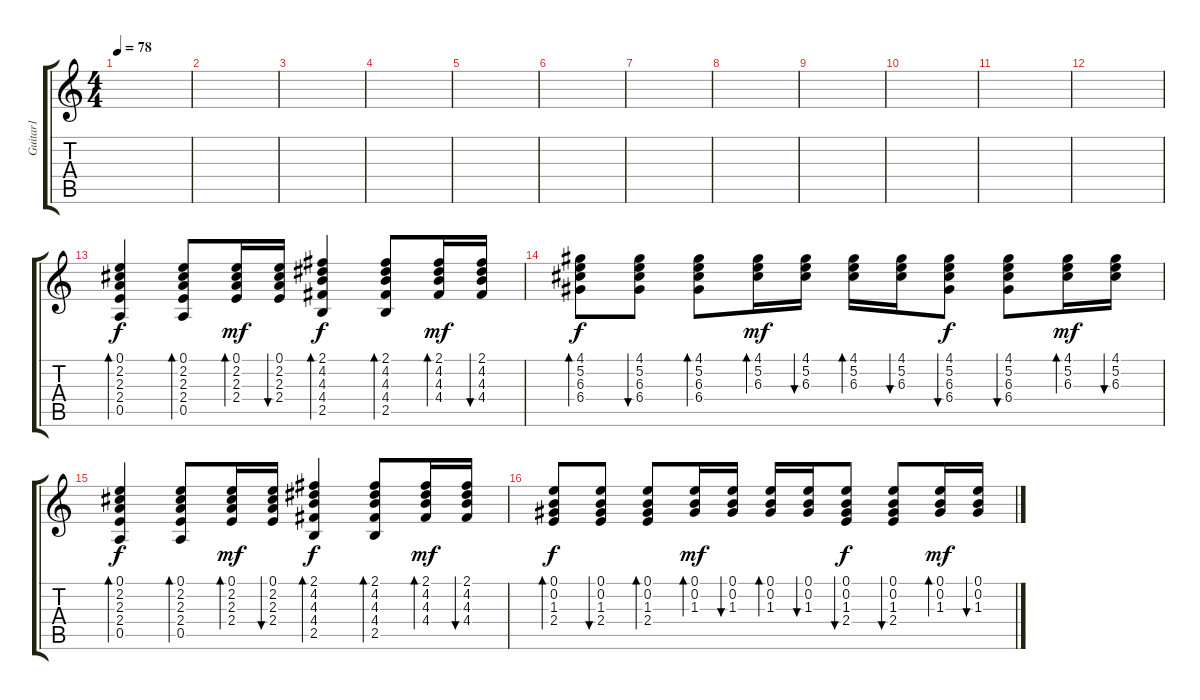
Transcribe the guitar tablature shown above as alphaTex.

\track ("Guitar1" "Guitar1") {instrument acousticguitarsteel}
\staff {score tabs}
\tuning (E4 B3 G3 D3 A2 E2) {hide}
\ts (4 4)
\tempo 78
\clef g2
\ks c
|
|
|
|
|
|
|
|
|
|
|
|
(0.1 2.2 2.3 2.4 0.5).4{bd 30 dy f} (0.1 2.2 2.3 2.4 0.5).8{bd 30} (0.1 2.2 2.3 2.4).16{bd 30 dy mf} (0.1 2.2 2.3 2.4).16{bu 30} (2.1 4.2 4.3 4.4 2.5).4{bd 30 dy f} (2.1 4.2 4.3 4.4 2.5).8{bd 30} (2.1 4.2 4.3 4.4).16{bd 30 dy mf} (2.1 4.2 4.3 4.4).16{bu 30} |
(4.1 5.2 6.3 6.4).8{bd 30 dy f} (4.1 5.2 6.3 6.4).8{bu 30} (4.1 5.2 6.3 6.4).8{bd 30} (4.1 5.2 6.3).16{bd 30 dy mf} (4.1 5.2 6.3).16{bu 30} (4.1 5.2 6.3).16{bd 30} (4.1 5.2 6.3).16{bu 30} (4.1 5.2 6.3 6.4).8{bu 30 dy f} (4.1 5.2 6.3 6.4).8{bu 30} (4.1 5.2 6.3).16{bd 30 dy mf} (4.1 5.2 6.3).16{bu 30} |
(0.1 2.2 2.3 2.4 0.5).4{bd 30 dy f} (0.1 2.2 2.3 2.4 0.5).8{bd 30} (0.1 2.2 2.3 2.4).16{bd 30 dy mf} (0.1 2.2 2.3 2.4).16{bu 30} (2.1 4.2 4.3 4.4 2.5).4{bd 30 dy f} (2.1 4.2 4.3 4.4 2.5).8{bd 30} (2.1 4.2 4.3 4.4).16{bd 30 dy mf} (2.1 4.2 4.3 4.4).16{bu 30} |
(0.1 0.2 1.3 2.4).8{bd 30 dy f} (0.1 0.2 1.3 2.4).8{bu 30} (0.1 0.2 1.3 2.4).8{bd 30} (0.1 0.2 1.3).16{bd 30 dy mf} (0.1 0.2 1.3).16{bu 30} (0.1 0.2 1.3).16{bd 30} (0.1 0.2 1.3).16{bu 30} (0.1 0.2 1.3 2.4).8{bu 30 dy f} (0.1 0.2 1.3 2.4).8{bu 30} (0.1 0.2 1.3).16{bd 30 dy mf} (0.1 0.2 1.3).16{bu 30}
